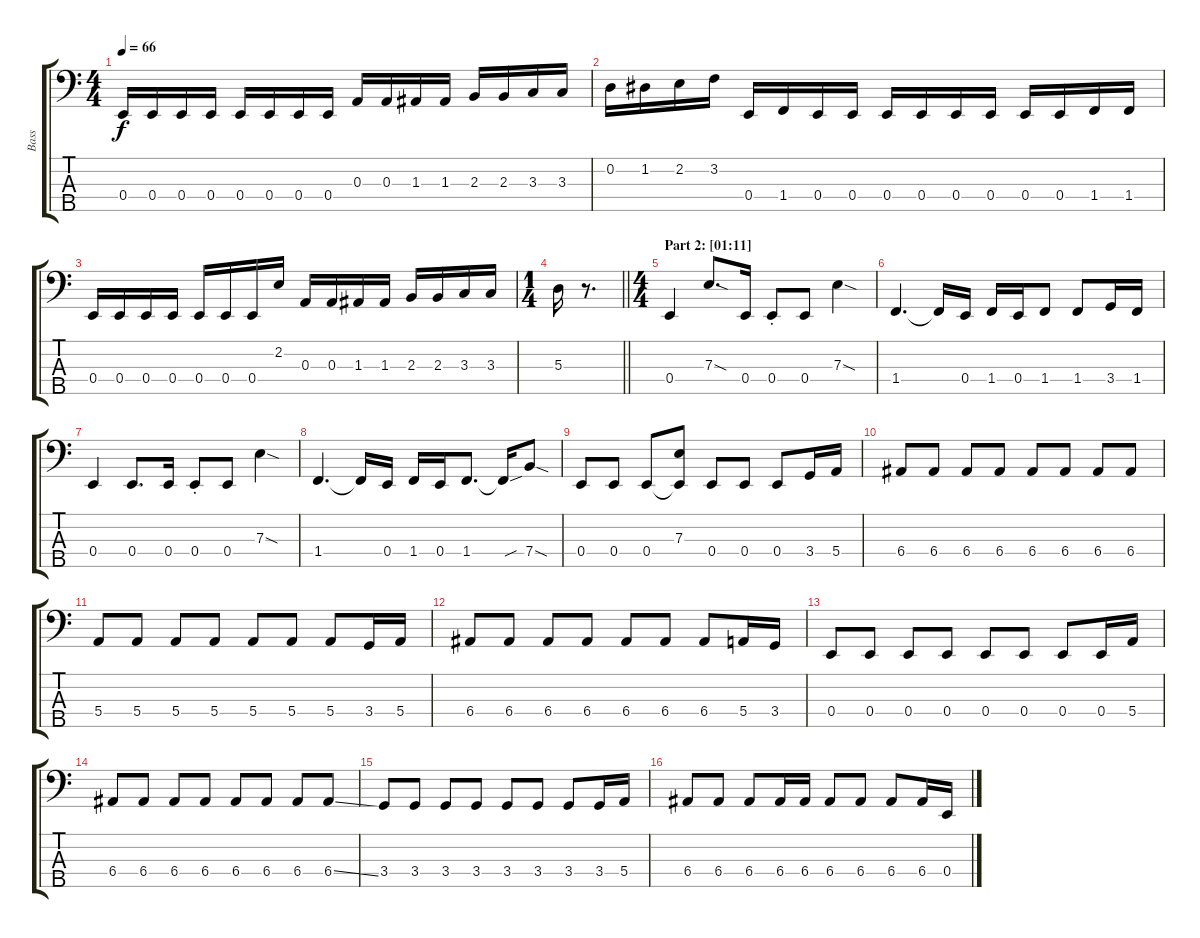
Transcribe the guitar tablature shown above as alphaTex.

\track ("Bass" "Bass") {instrument electricbasspick}
\staff {score tabs}
\tuning (G2 D2 A1 E1 B0) {hide}
\ts (4 4)
\tempo 66
\clef f4
\ks c
0.4.16{dy f} 0.4.16 0.4.16 0.4.16 0.4.16 0.4.16 0.4.16 0.4.16 0.3.16 0.3.16 1.3.16 1.3.16 2.3.16 2.3.16 3.3.16 3.3.16 |
0.2.16 1.2.16 2.2.16 3.2.16 0.4.16 1.4.16 0.4.16 0.4.16 0.4.16 0.4.16 0.4.16 0.4.16 0.4.16 0.4.16 1.4.16 1.4.16 |
0.4.16 0.4.16 0.4.16 0.4.16 0.4.16 0.4.16 0.4.16 2.2.16 0.3.16 0.3.16 1.3.16 1.3.16 2.3.16 2.3.16 3.3.16 3.3.16 |
\ts (1 4)
\barLineRight lightlight
5.3.16 r.8{d} |
\ts (4 4)
\section ("" "Part 2: [01:11]")
0.4.4 7.3{sod}.8{d} 0.4.16 0.4{st}.8 0.4.8 7.3{sod}.4 |
1.4.4{d} 1.4{t}.16 0.4.16 1.4.16 0.4.16 1.4.8 1.4.8 3.4.16 1.4.16 |
0.4.4 0.4.8{d} 0.4.16 0.4{st}.8 0.4.8 7.3{sod}.4 |
1.4.4{d} 1.4{t}.16 0.4.16 1.4.16 0.4.16 1.4.8{d} 1.4{sou t}.16 7.4{sod}.8 |
0.4.8 0.4.8 0.4.8 (7.3 0.4{t}).8 0.4.8 0.4.8 0.4.8 3.4.16 5.4.16 |
6.4.8 6.4.8 6.4.8 6.4.8 6.4.8 6.4.8 6.4.8 6.4.8 |
5.4.8 5.4.8 5.4.8 5.4.8 5.4.8 5.4.8 5.4.8 3.4.16 5.4.16 |
6.4.8 6.4.8 6.4.8 6.4.8 6.4.8 6.4.8 6.4.8 5.4.16 3.4.16 |
0.4.8 0.4.8 0.4.8 0.4.8 0.4.8 0.4.8 0.4.8 0.4.16 5.4.16 |
6.4.8 6.4.8 6.4.8 6.4.8 6.4.8 6.4.8 6.4.8 6.4{ss}.8 |
3.4.8 3.4.8 3.4.8 3.4.8 3.4.8 3.4.8 3.4.8 3.4.16 5.4.16 |
6.4.8 6.4.8 6.4.8 6.4.16 6.4.16 6.4.8 6.4.8 6.4.8 6.4.16 0.4.16
